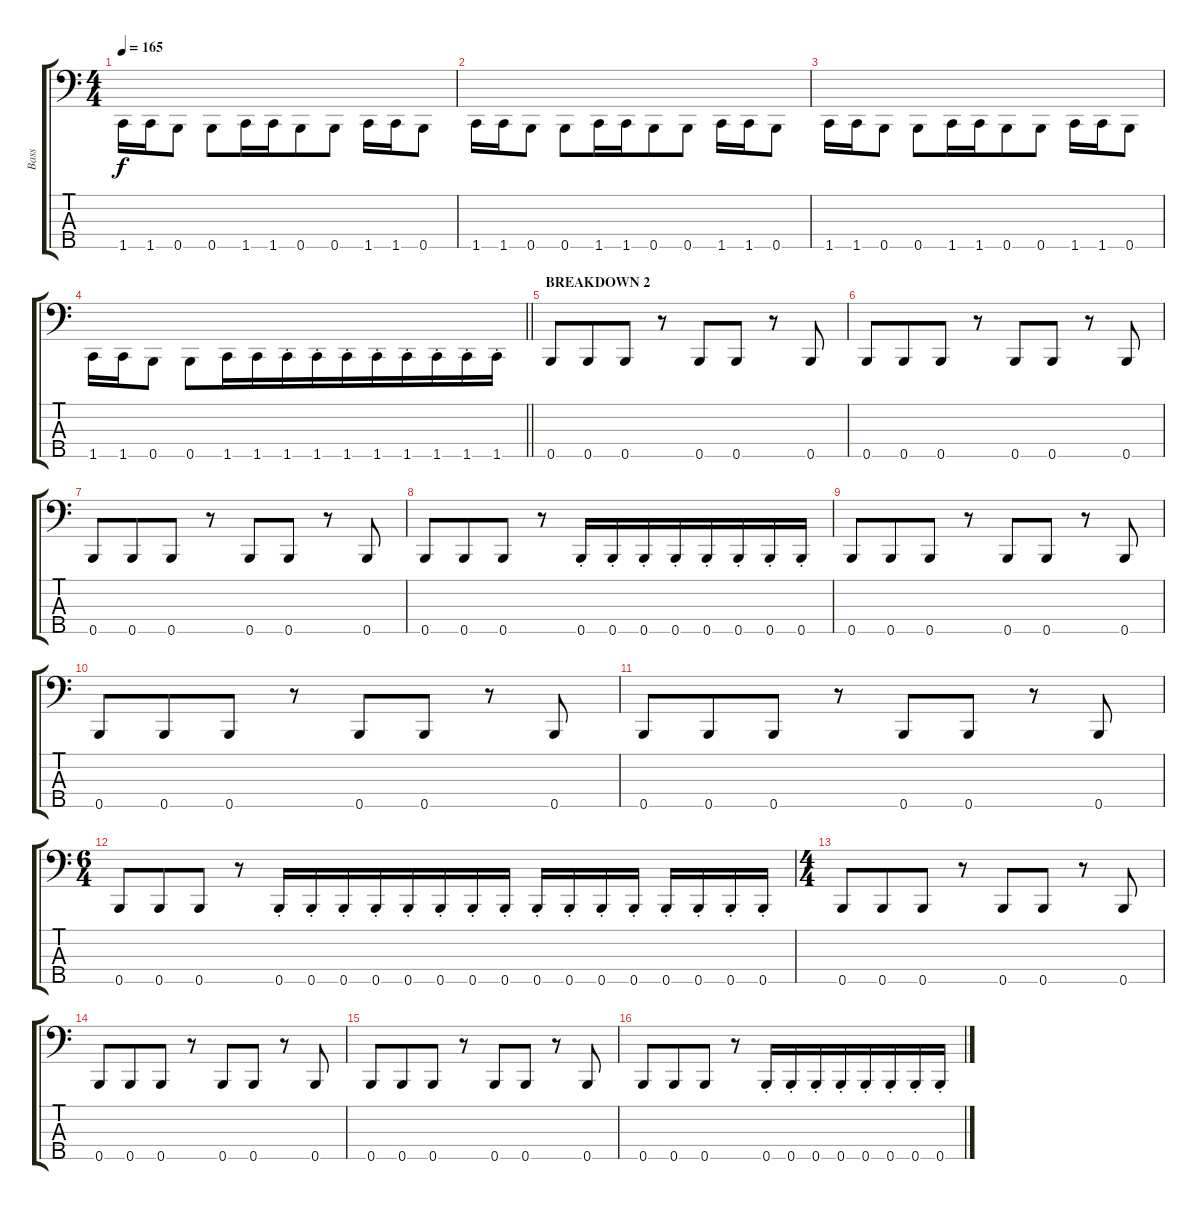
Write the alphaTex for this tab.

\track ("Bass" "Bass") {instrument electricbassfinger}
\staff {score tabs}
\tuning (Gb2 D2 A1 E1 B0) {hide}
\ts (4 4)
\tempo 165
\clef f4
\ks c
1.5.16{dy f beam Down} 1.5.16{beam Down} 0.5.8{beam Down} 0.5.8{beam Down} 1.5.16{beam Down} 1.5.16{beam Down beam merge} 0.5.8{beam Down} 0.5.8{beam Down} 1.5.16{beam Down} 1.5.16{beam Down} 0.5.8{beam Down} |
1.5.16{beam Down} 1.5.16{beam Down} 0.5.8{beam Down} 0.5.8{beam Down} 1.5.16{beam Down} 1.5.16{beam Down beam merge} 0.5.8{beam Down} 0.5.8{beam Down} 1.5.16{beam Down} 1.5.16{beam Down} 0.5.8{beam Down} |
1.5.16{beam Down} 1.5.16{beam Down} 0.5.8{beam Down} 0.5.8{beam Down} 1.5.16{beam Down} 1.5.16{beam Down beam merge} 0.5.8{beam Down} 0.5.8{beam Down} 1.5.16{beam Down} 1.5.16{beam Down} 0.5.8{beam Down} |
\barLineRight lightlight
1.5.16{beam Down} 1.5.16{beam Down} 0.5.8{beam Down} 0.5.8{beam Down} 1.5.16{beam Down} 1.5.16{beam Down beam merge} 1.5{st}.16{beam Down} 1.5{st}.16{beam Down} 1.5{st}.16{beam Down} 1.5{st}.16{beam Down beam merge} 1.5{st}.16{beam Down} 1.5{st}.16{beam Down} 1.5{st}.16{beam Down} 1.5{st}.16{beam Down} |
\section ("" "BREAKDOWN 2")
0.5.8 0.5.8{beam merge} 0.5.8 r.8 0.5.8 0.5.8 r.8 0.5.8 |
0.5.8 0.5.8{beam merge} 0.5.8 r.8 0.5.8 0.5.8 r.8 0.5.8 |
0.5.8 0.5.8{beam merge} 0.5.8 r.8 0.5.8 0.5.8 r.8 0.5.8 |
0.5.8 0.5.8{beam merge} 0.5.8 r.8 0.5{st}.16 0.5{st}.16 0.5{st}.16 0.5{st}.16{beam merge} 0.5{st}.16 0.5{st}.16 0.5{st}.16 0.5{st}.16 |
0.5.8 0.5.8{beam merge} 0.5.8 r.8 0.5.8 0.5.8 r.8 0.5.8 |
0.5.8 0.5.8{beam merge} 0.5.8 r.8 0.5.8 0.5.8 r.8 0.5.8 |
0.5.8 0.5.8{beam merge} 0.5.8 r.8 0.5.8 0.5.8 r.8 0.5.8 |
\ts (6 4)
0.5.8 0.5.8{beam merge} 0.5.8 r.8 0.5{st}.16 0.5{st}.16 0.5{st}.16 0.5{st}.16{beam merge} 0.5{st}.16 0.5{st}.16 0.5{st}.16 0.5{st}.16 0.5{st}.16 0.5{st}.16 0.5{st}.16 0.5{st}.16 0.5{st}.16 0.5{st}.16 0.5{st}.16 0.5{st}.16 |
\ts (4 4)
0.5.8 0.5.8{beam merge} 0.5.8 r.8 0.5.8 0.5.8 r.8 0.5.8 |
0.5.8 0.5.8{beam merge} 0.5.8 r.8 0.5.8 0.5.8 r.8 0.5.8 |
0.5.8 0.5.8{beam merge} 0.5.8 r.8 0.5.8 0.5.8 r.8 0.5.8 |
0.5.8 0.5.8{beam merge} 0.5.8 r.8 0.5{st}.16 0.5{st}.16 0.5{st}.16 0.5{st}.16{beam merge} 0.5{st}.16 0.5{st}.16 0.5{st}.16 0.5{st}.16
